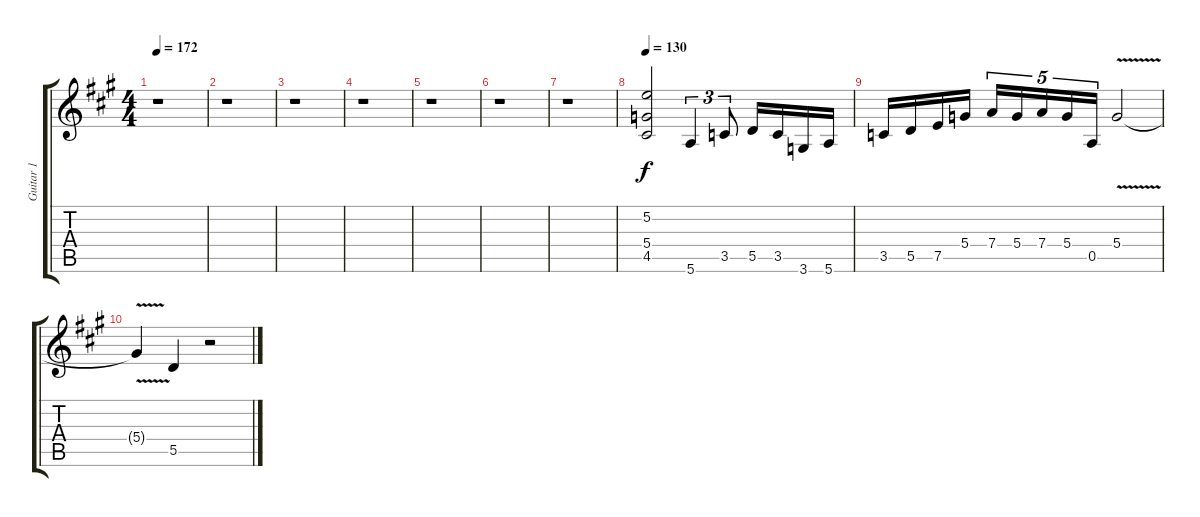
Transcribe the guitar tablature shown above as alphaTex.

\track ("Guitar 1" "Guitar 1") {instrument distortionguitar}
\staff {score tabs}
\tuning (E4 B3 G3 D3 A2 E2) {hide}
\ts (4 4)
\tempo 172
\clef g2
\ks a
r.1{dy f} |
r.1 |
r.1 |
r.1 |
r.1 |
r.1 |
r.1 |
\tempo 130
(5.2 5.4 4.5).2 5.6.4{tu (3 2)} 3.5.8{tu (3 2)} 5.5.16 3.5.16 3.6.16 5.6.16 |
3.5.16 5.5.16 7.5.16 5.4.16 7.4.16{tu (5 4)} 5.4.16{tu (5 4)} 7.4.16{tu (5 4)} 5.4.16{tu (5 4)} 0.5.16{tu (5 4)} 5.4{v}.2 |
5.4{t}.4 5.5.4 r.2
